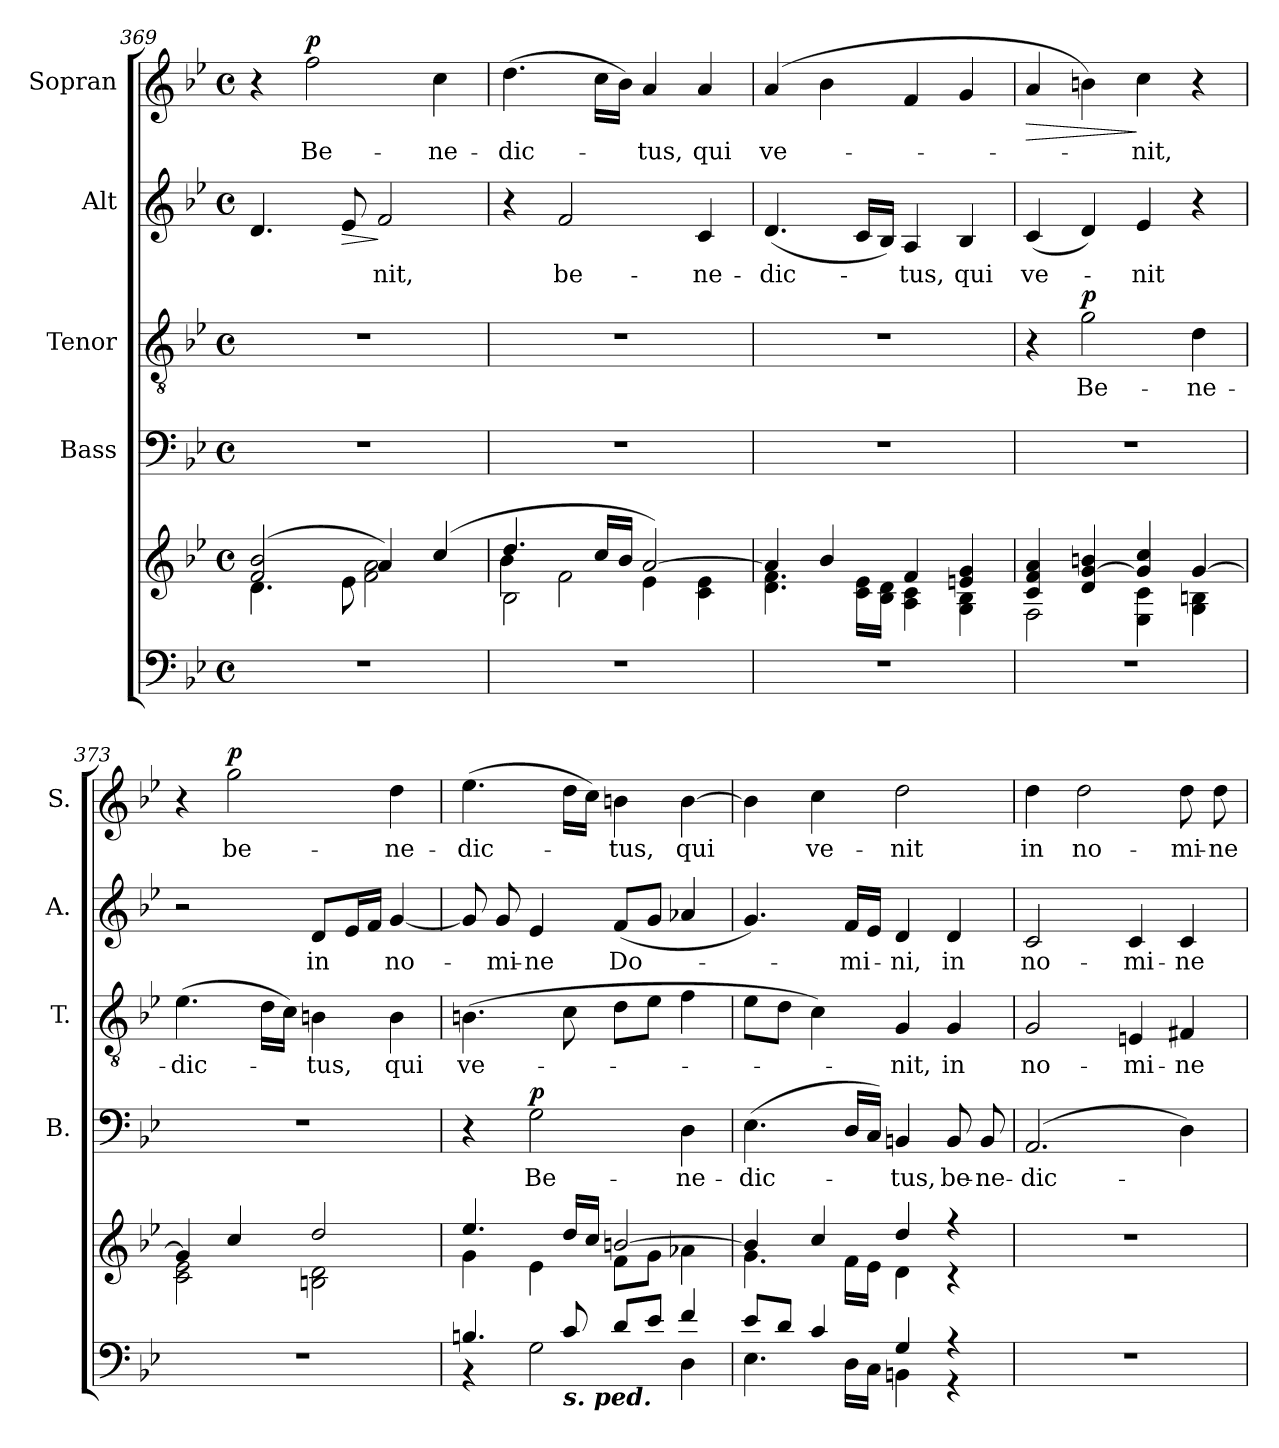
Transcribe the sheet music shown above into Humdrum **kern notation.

**kern	**kern	**kern	**text	**dynam	**kern	**text	**dynam	**kern	**text	**dynam	**kern	**text	**dynam
*part5	*part5	*part4	*part4	*part4	*part3	*part3	*part3	*part2	*part2	*part2	*part1	*part1	*part1
*staff6	*staff5	*staff4	*staff4	*staff4	*staff3	*staff3	*staff3	*staff2	*staff2	*staff2	*staff1	*staff1	*staff1
*	*	*I"Bass	*	*	*I"Tenor	*	*	*I"Alt	*	*	*I"Sopran	*	*
*	*	*I'B.	*	*	*I'T.	*	*	*I'A.	*	*	*I'S.	*	*
!!LO:LB:g=z
*clefF4	*clefG2	*clefF4	*	*	*clefGv2	*	*	*clefG2	*	*	*clefG2	*	*
*k[b-e-]	*k[b-e-]	*k[b-e-]	*	*	*k[b-e-]	*	*	*k[b-e-]	*	*	*k[b-e-]	*	*
*B-:	*B-:	*B-:	*	*	*B-:	*	*	*B-:	*	*	*B-:	*	*
*M4/4	*M4/4	*M4/4	*	*	*M4/4	*	*	*M4/4	*	*	*M4/4	*	*
*met(c)	*met(c)	*met(c)	*	*	*met(c)	*	*	*met(c)	*	*	*met(c)	*	*
=369	=369	=369	=369	=369	=369	=369	=369	=369	=369	=369	=369	=369	=369
*	*^	*	*	*	*	*	*	*	*	*	*	*	*
1r	(2f/ 2b-/	4.d\	1r	.	.	1r	.	.	4.d/	.	.	4r	.	.
!	!	!	!	!	!	!	!	!	!	!	!	!	!LO:LY:b	!LO:DY:a
.	.	.	.	.	.	.	.	.	.	.	.	2ff\	Be-	p
!	!	!	!	!	!	!	!	!	!	!	!LO:HP:b	!	!	!
.	.	8e-\	.	.	.	.	.	.	8e-/	.	>	.	.	.
!	!	!	!	!	!	!	!	!	!	!LO:LY:b	!	!	!	!
.	4a/)	2f\ 2a\	.	.	.	.	.	.	2f/	-nit,	]	.	.	.
!	!	!	!	!	!	!	!	!	!	!	!	!	!LO:LY:b	!
.	(4cc/	.	.	.	.	.	.	.	.	.	.	4cc\	-ne-	.
=370	=370	=370	=370	=370	=370	=370	=370	=370	=370	=370	=370	=370	=370	=370
*	*	*^	*	*	*	*	*	*	*	*	*	*	*	*
!	!	!	!	!	!	!	!	!	!	!	!	!	!	!LO:LY:b	!
1r	4.dd/	2B-\	4b-\	1r	.	.	1r	.	.	4r	.	.	(>4.dd\	-dic-	.
!	!	!	!	!	!	!	!	!	!	!	!LO:LY:b	!	!	!	!
.	.	.	2f\	.	.	.	.	.	.	2f/	be-	.	.	.	.
.	16cc/LL	.	.	.	.	.	.	.	.	.	.	.	16cc\LL	.	.
.	16b-/JJ	.	.	.	.	.	.	.	.	.	.	.	16b-\JJ)	.	.
!	!	!	!	!	!	!	!	!	!	!	!	!	!	!LO:LY:b	!
.	[>2a/)	4e-\	.	.	.	.	.	.	.	.	.	.	4a/	-tus,	.
!	!	!	!	!	!	!	!	!	!	!	!LO:LY:b	!	!	!LO:LY:b	!
.	.	4c\ 4e-\	4ryy	.	.	.	.	.	.	4c/	-ne-	.	4a/	qui	.
=371	=371	=371	=371	=371	=371	=371	=371	=371	=371	=371	=371	=371	=371	=371	=371
!	!	!	!	!	!	!	!	!	!	!	!LO:LY:b	!	!	!LO:LY:b	!
*	*	*v	*v	*	*	*	*	*	*	*	*	*	*	*	*
1r	4a/]	4.d\ 4.f\	1r	.	.	1r	.	.	(<4.d/	-dic-	.	(4a/	ve-	.
.	4b-/	.	.	.	.	.	.	.	.	.	.	4b-\	.	.
.	.	16c\ 16e-\LL	.	.	.	.	.	.	16c/LL	.	.	.	.	.
.	.	16B-\ 16d\JJ	.	.	.	.	.	.	16B-/JJ)	.	.	.	.	.
!	!	!	!	!	!	!	!	!	!	!LO:LY:b	!	!	!	!
.	4f/	4A\ 4c\	.	.	.	.	.	.	4A/	-tus,	.	4f/	.	.
!	!	!	!	!	!	!	!	!	!	!LO:LY:b	!	!	!	!
.	4en/ 4g/	4G\ 4B-\	.	.	.	.	.	.	4B-/	qui	.	4g/	.	.
=372	=372	=372	=372	=372	=372	=372	=372	=372	=372	=372	=372	=372	=372	=372
!	!	!	!	!	!	!	!	!	!	!LO:LY:b	!	!	!	!LO:HP:b
1r	4c/ 4f/ 4a/	2F\	1r	.	.	4r	.	.	(<4c/	ve-	.	4a/	.	>
!	!	!	!	!	!	!	!LO:LY:b	!LO:DY:a	!	!	!	!	!	!
.	4d/ [<4g/ 4bn/	.	.	.	.	2g\	Be-	p	4d/)	.	.	4bn\)	.	.
!	!	!	!	!	!	!	!	!	!	!LO:LY:b	!	!	!LO:LY:b	!
.	4g/] 4cc/	4E-\ 4c\	.	.	.	.	.	.	4e-/	-nit	.	4cc\	-nit,	]
!	!	!	!	!	!	!	!LO:LY:b	!	!	!	!	!	!	!
.	[>4g/	4G\ 4Bn\	.	.	.	4d\	-ne-	.	4r	.	.	4r	.	.
=373	=373	=373	=373	=373	=373	=373	=373	=373	=373	=373	=373	=373	=373	=373
!	!	!	!	!	!	!	!LO:LY:b	!	!	!	!	!	!	!
1r	4g/]	2c\ 2e-\	1r	.	.	(>4.e-\	-dic-	.	2r	.	.	4r	.	.
!	!	!	!	!	!	!	!	!	!	!	!	!	!LO:LY:b	!LO:DY:a
.	4cc/	.	.	.	.	.	.	.	.	.	.	2gg\	be-	p
.	.	.	.	.	.	16d\LL	.	.	.	.	.	.	.	.
.	.	.	.	.	.	16c\JJ)	.	.	.	.	.	.	.	.
!	!	!	!	!	!	!	!LO:LY:b	!	!	!LO:LY:b	!	!	!	!
.	2dd/	2Bn\ 2d\	.	.	.	4Bn\	-tus,	.	8d/L	in	.	.	.	.
.	.	.	.	.	.	.	.	.	16e-/L	.	.	.	.	.
.	.	.	.	.	.	.	.	.	16f/JJ	.	.	.	.	.
!	!	!	!	!	!	!	!LO:LY:b	!	!	!LO:LY:b	!	!	!LO:LY:b	!
.	.	.	.	.	.	4B\	qui	.	[4g/	no-	.	4dd\	-ne-	.
!!LO:PB:g=z
=374	=374	=374	=374	=374	=374	=374	=374	=374	=374	=374	=374	=374	=374	=374
*^	*	*	*	*	*	*	*	*	*	*	*	*	*	*
!	!	!	!	!	!	!	!	!LO:LY:b	!	!	!	!	!	!LO:LY:b	!
4.Bn/	4r	4.ee-/	4g\	4r	.	.	(>4.Bn\	ve-	.	8g/]	.	.	(>4.ee-\	-dic-	.
!	!	!	!	!	!	!	!	!	!	!	!LO:LY:b	!	!	!	!
.	.	.	.	.	.	.	.	.	.	8g/	-mi-	.	.	.	.
!	!	!	!	!	!LO:LY:b	!LO:DY:a	!	!	!	!	!LO:LY:b	!	!	!	!
.	2G\	.	4e-\	2G\	Be-	p	.	.	.	4e-/	-ne	.	.	.	.
!LO:TX:b:Bi:t=s. ped.	!	!	!	!	!	!	!	!	!	!	!	!	!	!	!
8c/	.	16dd/LL	.	.	.	.	8c\	.	.	.	.	.	16dd\LL	.	.
.	.	16cc/JJ	.	.	.	.	.	.	.	.	.	.	16cc\JJ)	.	.
!	!	!	!	!	!	!	!	!	!	!	!LO:LY:b	!	!	!LO:LY:b	!
8d/L	.	[>2bn/	8f\L	.	.	.	8d\L	.	.	(<8f/L	Do-	.	4bn\	-tus,	.
8e-/J	.	.	8g\J	.	.	.	8e-\J	.	.	8g/J	.	.	.	.	.
!	!	!	!	!	!LO:LY:b	!	!	!	!	!	!	!	!	!LO:LY:b	!
4f/	4D\	.	4a-X\	4D\	-ne-	.	4f\	.	.	4a-X/	.	.	[4b\	qui	.
=375	=375	=375	=375	=375	=375	=375	=375	=375	=375	=375	=375	=375	=375	=375	=375
!	!	!	!	!	!LO:LY:b	!	!	!	!	!	!	!	!	!	!
8e-/L	4.E-\	4b/]	4.g\	(>4.E-\	-dic-	.	8e-\L	.	.	4.g/)	.	.	4b\]	.	.
8d/J	.	.	.	.	.	.	8d\J	.	.	.	.	.	.	.	.
!	!	!	!	!	!	!	!	!	!	!	!	!	!	!LO:LY:b	!
4c/	.	4cc/	.	.	.	.	4c\)	.	.	.	.	.	4cc\	ve-	.
!	!	!	!	!	!	!	!	!	!	!	!LO:LY:b	!	!	!	!
.	16D\LL	.	16f\LL	16D/LL	.	.	.	.	.	16f/LL	-mi-	.	.	.	.
.	16C\JJ	.	16e-\JJ	16C/JJ)	.	.	.	.	.	16e-/JJ	.	.	.	.	.
!	!	!	!	!	!LO:LY:b	!	!	!LO:LY:b	!	!	!LO:LY:b	!	!	!LO:LY:b	!
4G/	4BBn\	4dd/	4d\	4BBn/	-tus,	.	4G/	-nit,	.	4d/	-ni,	.	2dd\	-nit	.
!	!	!	!	!	!LO:LY:b	!	!	!LO:LY:b	!	!	!LO:LY:b	!	!	!	!
4r	4r	4r	4r	8BB/	be-	.	4G/	in	.	4d/	in	.	.	.	.
!	!	!	!	!	!LO:LY:b	!	!	!	!	!	!	!	!	!	!
.	.	.	.	8BB/	-ne-	.	.	.	.	.	.	.	.	.	.
*v	*v	*	*	*	*	*	*	*	*	*	*	*	*	*	*
*	*v	*v	*	*	*	*	*	*	*	*	*	*	*	*
=376	=376	=376	=376	=376	=376	=376	=376	=376	=376	=376	=376	=376	=376
!	!	!	!LO:LY:b	!	!	!LO:LY:b	!	!	!LO:LY:b	!	!	!LO:LY:b	!
1r	1r	(2.AA/	-dic-	.	2G/	no-	.	2c/	no-	.	4dd\	in	.
!	!	!	!	!	!	!	!	!	!	!	!	!LO:LY:b	!
.	.	.	.	.	.	.	.	.	.	.	2dd\	no-	.
!	!	!	!	!	!	!LO:LY:b	!	!	!LO:LY:b	!	!	!	!
.	.	.	.	.	4En/	-mi-	.	4c/	-mi-	.	.	.	.
!	!	!	!	!	!	!LO:LY:b	!	!	!LO:LY:b	!	!	!LO:LY:b	!
.	.	4D\)	.	.	4F#X/	-ne	.	4c/	-ne	.	8dd\	-mi-	.
!	!	!	!	!	!	!	!	!	!	!	!	!LO:LY:b	!
.	.	.	.	.	.	.	.	.	.	.	8dd\	-ne	.
=	=	=	=	=	=	=	=	=	=	=	=	=	=
*-	*-	*-	*-	*-	*-	*-	*-	*-	*-	*-	*-	*-	*-
